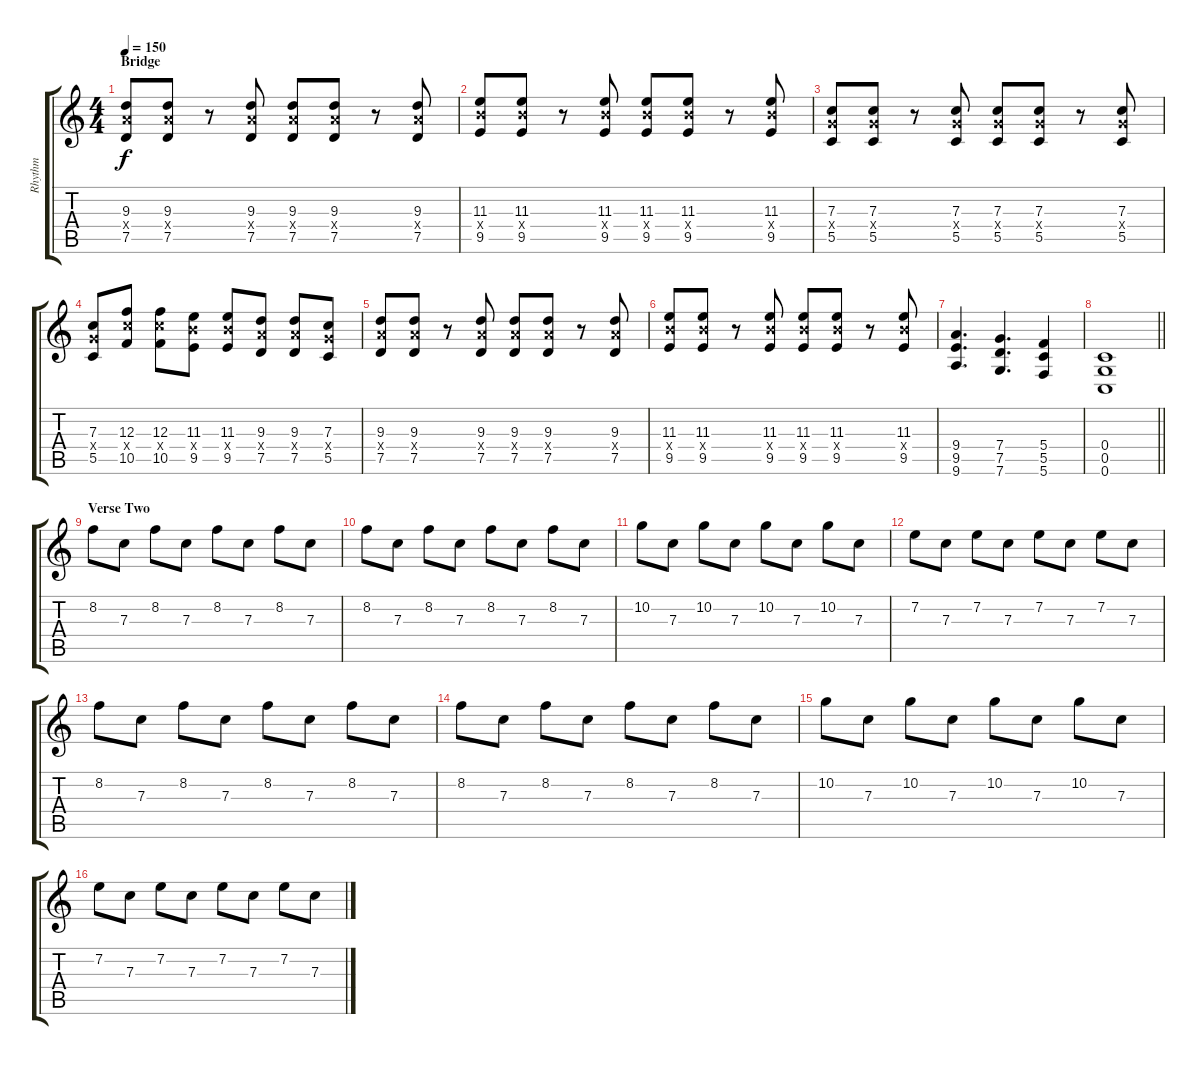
\track ("Rhythm" "Rhythm") {instrument distortionguitar}
\staff {score tabs}
\tuning (D4 A3 F3 C3 G2 C2) {hide}
\ts (4 4)
\section ("" "Bridge")
\tempo 150
\clef g2
\ks c
(9.3 9.4{x} 7.5).8{dy f} (9.3 9.4{x} 7.5).8 r.8 (9.3 9.4{x} 7.5).8 (9.3 9.4{x} 7.5).8 (9.3 9.4{x} 7.5).8 r.8 (9.3 9.4{x} 7.5).8 |
(11.3 11.4{x} 9.5).8 (11.3 11.4{x} 9.5).8 r.8 (11.3 11.4{x} 9.5).8 (11.3 11.4{x} 9.5).8 (11.3 11.4{x} 9.5).8 r.8 (11.3 11.4{x} 9.5).8 |
(7.3 7.4{x} 5.5).8 (7.3 7.4{x} 5.5).8 r.8 (7.3 7.4{x} 5.5).8 (7.3 7.4{x} 5.5).8 (7.3 7.4{x} 5.5).8 r.8 (7.3 7.4{x} 5.5).8 |
(7.3 7.4{x} 5.5).8 (12.3 12.4{x} 10.5).8 (12.3 12.4{x} 10.5).8 (11.3 11.4{x} 9.5).8 (11.3 11.4{x} 9.5).8 (9.3 9.4{x} 7.5).8 (9.3 9.4{x} 7.5).8 (7.3 7.4{x} 5.5).8 |
(9.3 9.4{x} 7.5).8 (9.3 9.4{x} 7.5).8 r.8 (9.3 9.4{x} 7.5).8 (9.3 9.4{x} 7.5).8 (9.3 9.4{x} 7.5).8 r.8 (9.3 9.4{x} 7.5).8 |
(11.3 11.4{x} 9.5).8 (11.3 11.4{x} 9.5).8 r.8 (11.3 11.4{x} 9.5).8 (11.3 11.4{x} 9.5).8 (11.3 11.4{x} 9.5).8 r.8 (11.3 11.4{x} 9.5).8 |
(9.4 9.5 9.6).4{d} (7.4 7.5 7.6).4{d} (5.4 5.5 5.6).4 |
\barLineRight lightlight
(0.4 0.5 0.6).1 |
\section ("" "Verse Two")
8.2.8 7.3.8 8.2.8 7.3.8 8.2.8 7.3.8 8.2.8 7.3.8 |
8.2.8 7.3.8 8.2.8 7.3.8 8.2.8 7.3.8 8.2.8 7.3.8 |
10.2.8 7.3.8 10.2.8 7.3.8 10.2.8 7.3.8 10.2.8 7.3.8 |
7.2.8 7.3.8 7.2.8 7.3.8 7.2.8 7.3.8 7.2.8 7.3.8 |
8.2.8 7.3.8 8.2.8 7.3.8 8.2.8 7.3.8 8.2.8 7.3.8 |
8.2.8 7.3.8 8.2.8 7.3.8 8.2.8 7.3.8 8.2.8 7.3.8 |
10.2.8 7.3.8 10.2.8 7.3.8 10.2.8 7.3.8 10.2.8 7.3.8 |
7.2.8 7.3.8 7.2.8 7.3.8 7.2.8 7.3.8 7.2.8 7.3.8
